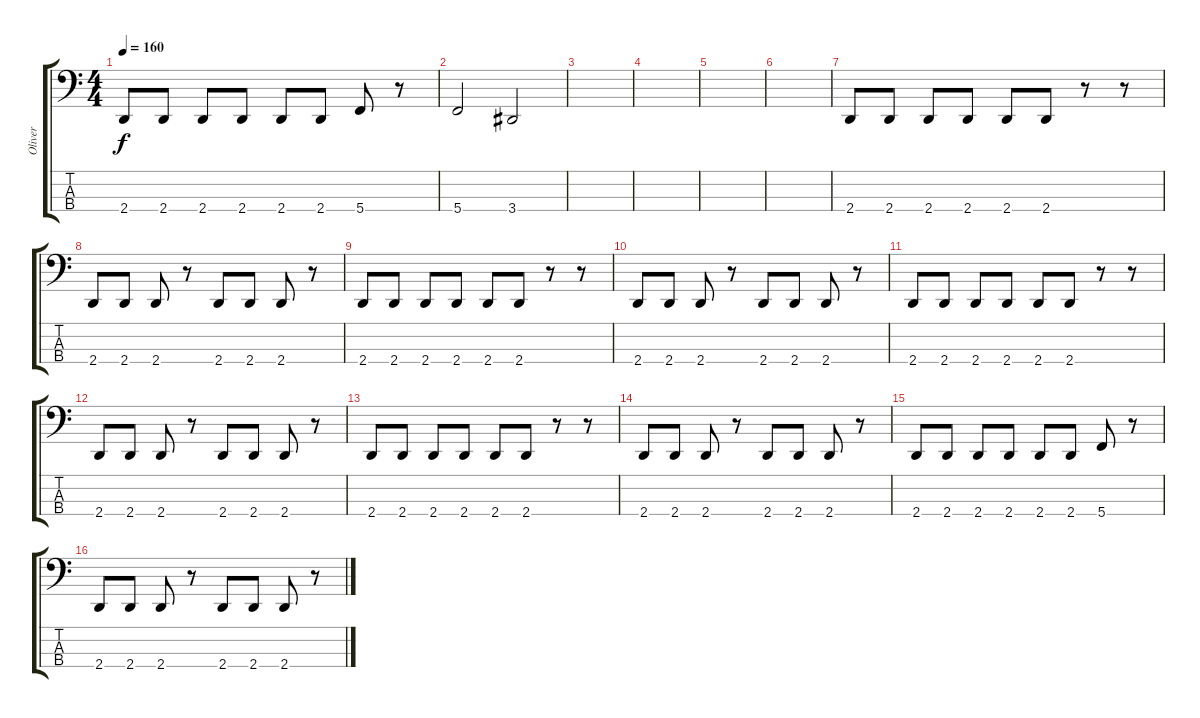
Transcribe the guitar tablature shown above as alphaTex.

\track ("Oliver" "Oliver") {instrument electricbasspick}
\staff {score tabs}
\tuning (Eb2 Bb1 F1 C1) {hide}
\ts (4 4)
\tempo 160
\clef f4
\ks c
2.4.8{dy f} 2.4.8 2.4.8 2.4.8 2.4.8 2.4.8 5.4.8 r.8 |
5.4.2 3.4.2 |
|
|
|
|
2.4.8 2.4.8 2.4.8 2.4.8 2.4.8 2.4.8 r.8 r.8 |
2.4.8 2.4.8 2.4.8 r.8 2.4.8 2.4.8 2.4.8 r.8 |
2.4.8 2.4.8 2.4.8 2.4.8 2.4.8 2.4.8 r.8 r.8 |
2.4.8 2.4.8 2.4.8 r.8 2.4.8 2.4.8 2.4.8 r.8 |
2.4.8 2.4.8 2.4.8 2.4.8 2.4.8 2.4.8 r.8 r.8 |
2.4.8 2.4.8 2.4.8 r.8 2.4.8 2.4.8 2.4.8 r.8 |
2.4.8 2.4.8 2.4.8 2.4.8 2.4.8 2.4.8 r.8 r.8 |
2.4.8 2.4.8 2.4.8 r.8 2.4.8 2.4.8 2.4.8 r.8 |
2.4.8 2.4.8 2.4.8 2.4.8 2.4.8 2.4.8 5.4.8 r.8 |
2.4.8 2.4.8 2.4.8 r.8 2.4.8 2.4.8 2.4.8 r.8
